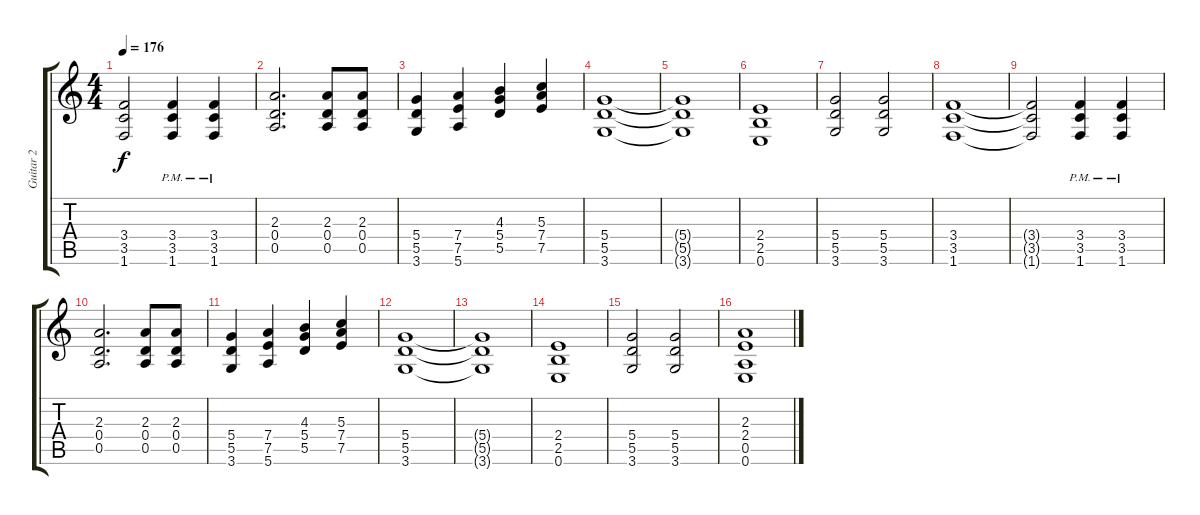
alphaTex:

\track ("Guitar 2" "Guitar 2") {instrument distortionguitar}
\staff {score tabs}
\tuning (E4 B3 G3 D3 A2 E2) {hide}
\ts (4 4)
\tempo 176
\clef g2
\ks c
(3.4{t} 3.5{t} 1.6{t}).2{dy f} (3.4{pm} 3.5{pm} 1.6{pm}).4 (3.4{pm} 3.5{pm} 1.6{pm}).4 |
(2.3 0.4 0.5).2{d} (2.3 0.4 0.5).8 (2.3 0.4 0.5).8 |
(5.4 5.5 3.6).4 (7.4 7.5 5.6).4 (4.3 5.4 5.5).4 (5.3 7.4 7.5).4 |
(5.4 5.5 3.6).1 |
(5.4{t} 5.5{t} 3.6{t}).1 |
(2.4 2.5 0.6).1 |
(5.4 5.5 3.6).2 (5.4 5.5 3.6).2 |
(3.4 3.5 1.6).1 |
(3.4{t} 3.5{t} 1.6{t}).2 (3.4{pm} 3.5{pm} 1.6{pm}).4 (3.4{pm} 3.5{pm} 1.6{pm}).4 |
(2.3 0.4 0.5).2{d} (2.3 0.4 0.5).8 (2.3 0.4 0.5).8 |
(5.4 5.5 3.6).4 (7.4 7.5 5.6).4 (4.3 5.4 5.5).4 (5.3 7.4 7.5).4 |
(5.4 5.5 3.6).1 |
(5.4{t} 5.5{t} 3.6{t}).1 |
(2.4 2.5 0.6).1 |
(5.4 5.5 3.6).2 (5.4 5.5 3.6).2 |
(2.3 2.4 0.5 0.6).1
